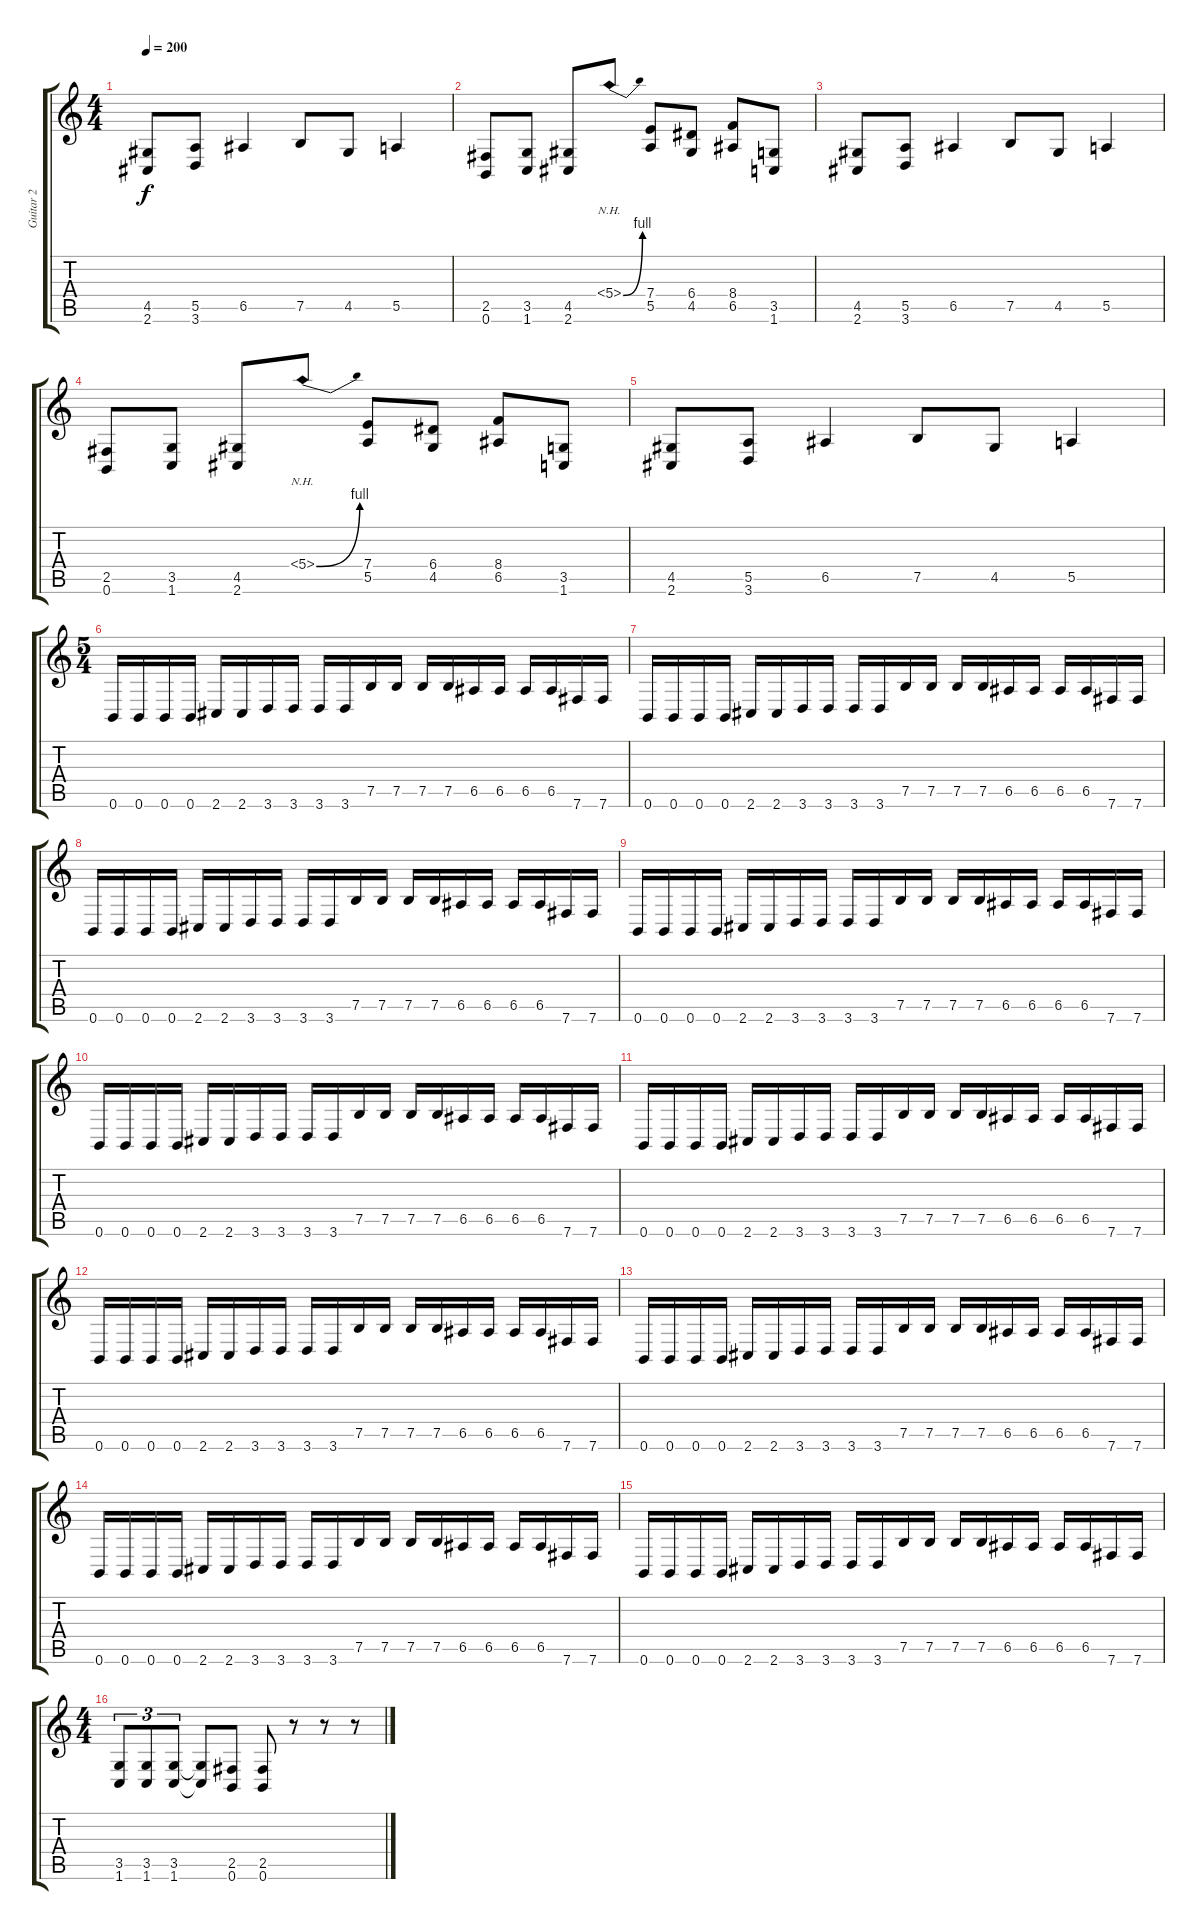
\track ("Guitar 2" "Guitar 2") {instrument distortionguitar}
\staff {score tabs}
\tuning (B3 Gb3 D3 A2 E2 B1) {hide}
\ts (4 4)
\tempo 200
\clef g2
\ks c
(4.5 2.6).8{dy f} (5.5 3.6).8 6.5.4 7.5.8 4.5.8 5.5.4 |
(2.5 0.6).8 (3.5 1.6).8 (4.5 2.6).8 5.4{be (bend 0 0 60 4) nh}.8 (7.4 5.5).8 (6.4 4.5).8 (8.4 6.5).8 (3.5 1.6).8 |
(4.5 2.6).8 (5.5 3.6).8 6.5.4 7.5.8 4.5.8 5.5.4 |
(2.5 0.6).8 (3.5 1.6).8 (4.5 2.6).8 5.4{be (bend 0 0 60 4) nh}.8 (7.4 5.5).8 (6.4 4.5).8 (8.4 6.5).8 (3.5 1.6).8 |
(4.5 2.6).8 (5.5 3.6).8 6.5.4 7.5.8 4.5.8 5.5.4 |
\ts (5 4)
0.6.16 0.6.16 0.6.16 0.6.16 2.6.16 2.6.16 3.6.16 3.6.16 3.6.16 3.6.16 7.5.16 7.5.16 7.5.16 7.5.16 6.5.16 6.5.16 6.5.16 6.5.16 7.6.16 7.6.16 |
0.6.16 0.6.16 0.6.16 0.6.16 2.6.16 2.6.16 3.6.16 3.6.16 3.6.16 3.6.16 7.5.16 7.5.16 7.5.16 7.5.16 6.5.16 6.5.16 6.5.16 6.5.16 7.6.16 7.6.16 |
0.6.16 0.6.16 0.6.16 0.6.16 2.6.16 2.6.16 3.6.16 3.6.16 3.6.16 3.6.16 7.5.16 7.5.16 7.5.16 7.5.16 6.5.16 6.5.16 6.5.16 6.5.16 7.6.16 7.6.16 |
0.6.16 0.6.16 0.6.16 0.6.16 2.6.16 2.6.16 3.6.16 3.6.16 3.6.16 3.6.16 7.5.16 7.5.16 7.5.16 7.5.16 6.5.16 6.5.16 6.5.16 6.5.16 7.6.16 7.6.16 |
0.6.16 0.6.16 0.6.16 0.6.16 2.6.16 2.6.16 3.6.16 3.6.16 3.6.16 3.6.16 7.5.16 7.5.16 7.5.16 7.5.16 6.5.16 6.5.16 6.5.16 6.5.16 7.6.16 7.6.16 |
0.6.16 0.6.16 0.6.16 0.6.16 2.6.16 2.6.16 3.6.16 3.6.16 3.6.16 3.6.16 7.5.16 7.5.16 7.5.16 7.5.16 6.5.16 6.5.16 6.5.16 6.5.16 7.6.16 7.6.16 |
0.6.16 0.6.16 0.6.16 0.6.16 2.6.16 2.6.16 3.6.16 3.6.16 3.6.16 3.6.16 7.5.16 7.5.16 7.5.16 7.5.16 6.5.16 6.5.16 6.5.16 6.5.16 7.6.16 7.6.16 |
0.6.16 0.6.16 0.6.16 0.6.16 2.6.16 2.6.16 3.6.16 3.6.16 3.6.16 3.6.16 7.5.16 7.5.16 7.5.16 7.5.16 6.5.16 6.5.16 6.5.16 6.5.16 7.6.16 7.6.16 |
0.6.16 0.6.16 0.6.16 0.6.16 2.6.16 2.6.16 3.6.16 3.6.16 3.6.16 3.6.16 7.5.16 7.5.16 7.5.16 7.5.16 6.5.16 6.5.16 6.5.16 6.5.16 7.6.16 7.6.16 |
0.6.16 0.6.16 0.6.16 0.6.16 2.6.16 2.6.16 3.6.16 3.6.16 3.6.16 3.6.16 7.5.16 7.5.16 7.5.16 7.5.16 6.5.16 6.5.16 6.5.16 6.5.16 7.6.16 7.6.16 |
\ts (4 4)
(3.5 1.6).8{tu (3 2)} (3.5 1.6).8{tu (3 2)} (3.5 1.6).8{tu (3 2)} (3.5{t} 1.6{t}).8 (2.5 0.6).8 (2.5 0.6).8 r.8 r.8 r.8
